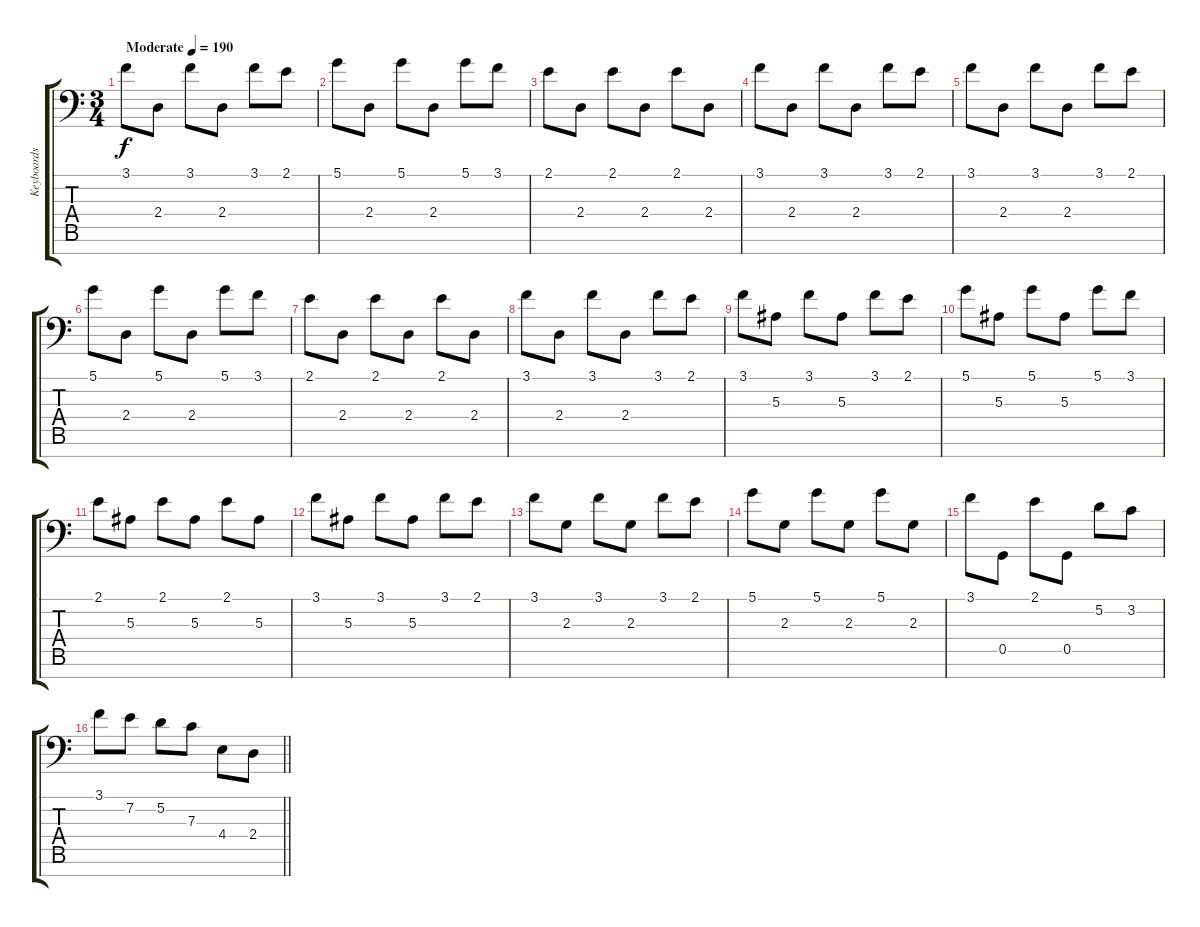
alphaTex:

\track ("Keyboards" "Keyboards") {instrument stringensemble1}
\staff {score tabs}
\tuning (D4 A3 F3 C3 G2 D2 A1) {hide}
\ts (3 4)
\tempo (190 "Moderate")
\clef f4
\ks c
3.1.8{dy f instrument stringensemble1} 2.4.8 3.1.8 2.4.8 3.1.8 2.1.8 |
5.1.8 2.4.8 5.1.8 2.4.8 5.1.8 3.1.8 |
2.1.8 2.4.8 2.1.8 2.4.8 2.1.8 2.4.8 |
3.1.8 2.4.8 3.1.8 2.4.8 3.1.8 2.1.8 |
3.1.8 2.4.8 3.1.8 2.4.8 3.1.8 2.1.8 |
5.1.8 2.4.8 5.1.8 2.4.8 5.1.8 3.1.8 |
2.1.8 2.4.8 2.1.8 2.4.8 2.1.8 2.4.8 |
3.1.8 2.4.8 3.1.8 2.4.8 3.1.8 2.1.8 |
3.1.8 5.3.8 3.1.8 5.3.8 3.1.8 2.1.8 |
5.1.8 5.3.8 5.1.8 5.3.8 5.1.8 3.1.8 |
2.1.8 5.3.8 2.1.8 5.3.8 2.1.8 5.3.8 |
3.1.8 5.3.8 3.1.8 5.3.8 3.1.8 2.1.8 |
3.1.8 2.3.8 3.1.8 2.3.8 3.1.8 2.1.8 |
5.1.8 2.3.8 5.1.8 2.3.8 5.1.8 2.3.8 |
3.1.8 0.5.8 2.1.8 0.5.8 5.2.8 3.2.8 |
\barLineRight lightlight
3.1.8 7.2.8 5.2.8 7.3.8 4.4.8 2.4.8
